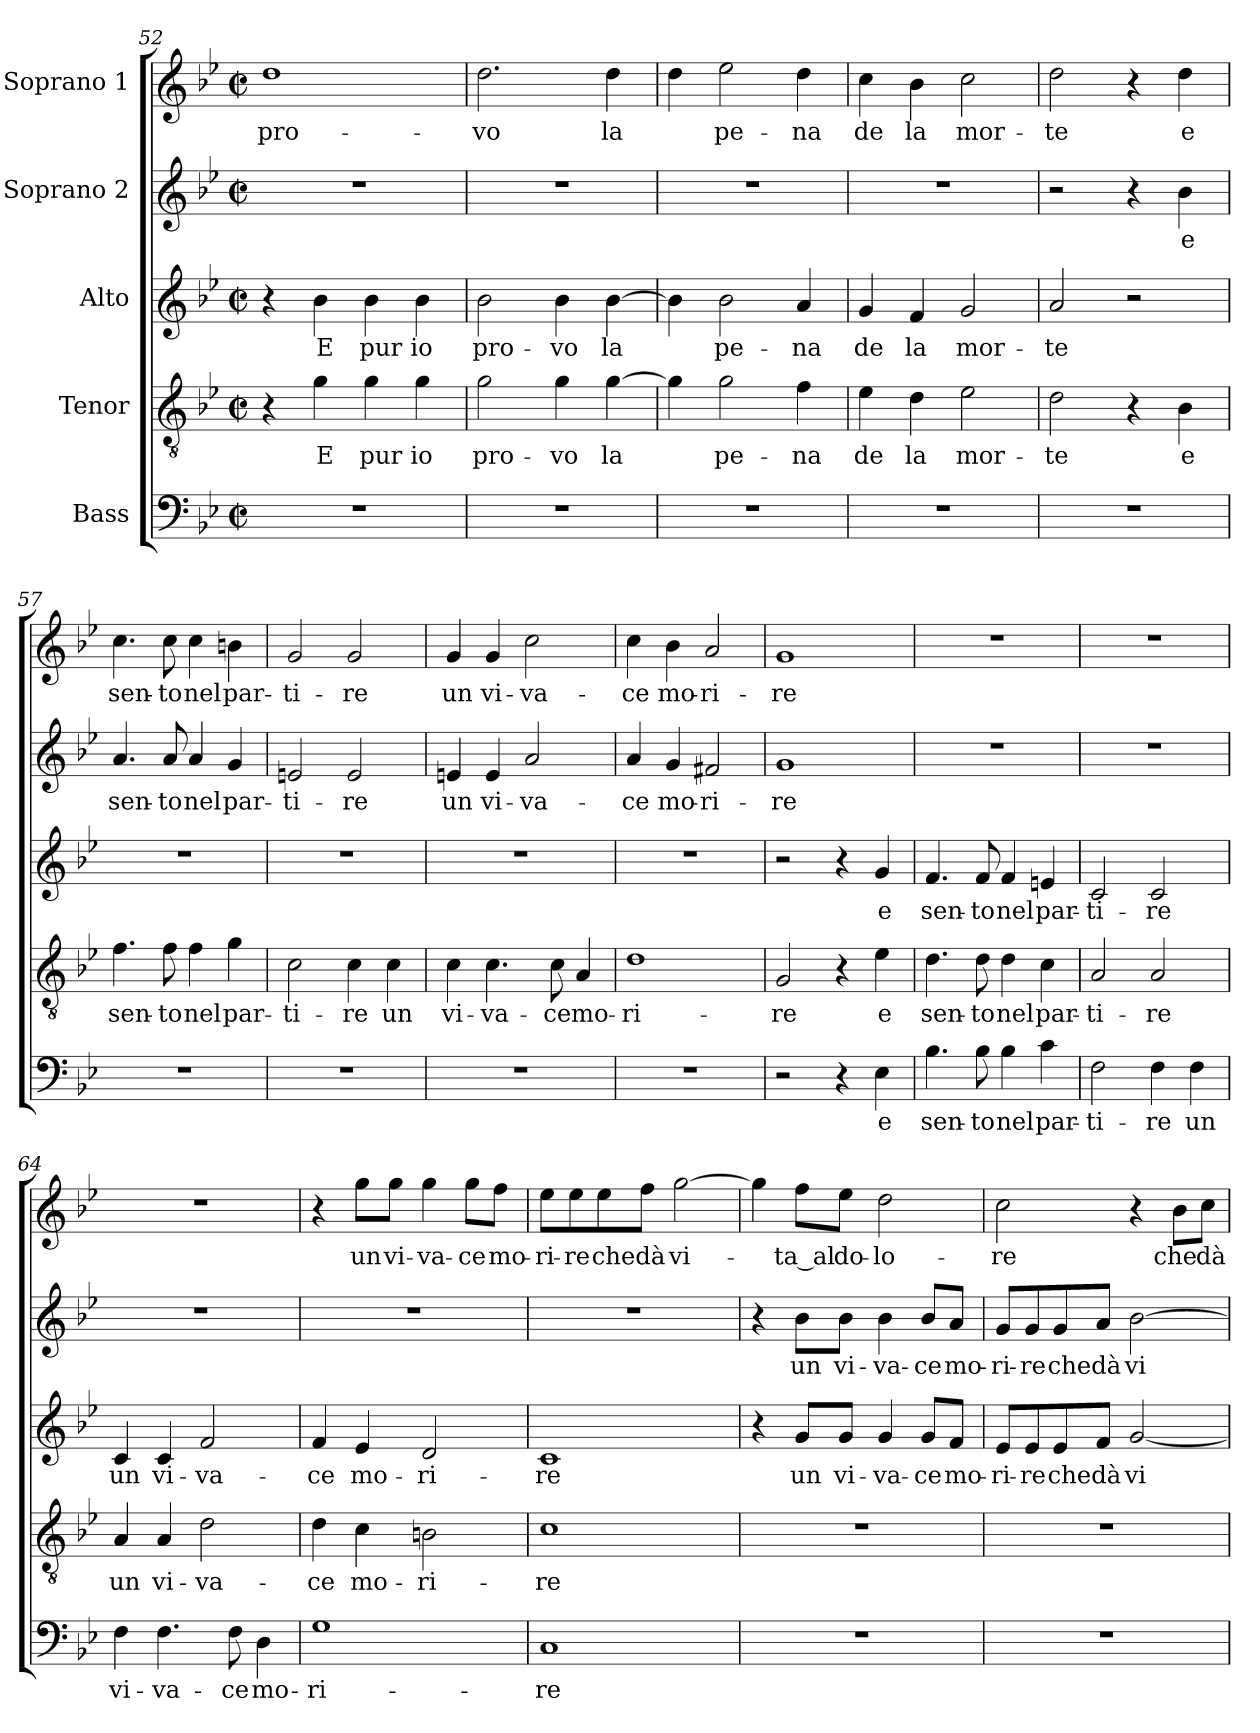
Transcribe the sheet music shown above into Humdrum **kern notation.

**kern	**text	**kern	**text	**kern	**text	**kern	**text	**kern	**text
*part5	*part5	*part4	*part4	*part3	*part3	*part2	*part2	*part1	*part1
*staff5	*staff5	*staff4	*staff4	*staff3	*staff3	*staff2	*staff2	*staff1	*staff1
*I"Bass	*	*I"Tenor	*	*I"Alto	*	*I"Soprano 2	*	*I"Soprano 1	*
!!LO:LB:g=z
*clefF4	*	*clefGv2	*	*clefG2	*	*clefG2	*	*clefG2	*
*k[b-e-]	*	*k[b-e-]	*	*k[b-e-]	*	*k[b-e-]	*	*k[b-e-]	*
*g:	*	*g:	*	*g:	*	*g:	*	*g:	*
*M2/2	*	*M2/2	*	*M2/2	*	*M2/2	*	*M2/2	*
*met(c|)	*	*met(c|)	*	*met(c|)	*	*met(c|)	*	*met(c|)	*
=52	=52	=52	=52	=52	=52	=52	=52	=52	=52
1r	.	4r	.	4r	.	1r	.	1dd	pro-
.	.	4g\	E	4b-\	E	.	.	.	.
.	.	4g\	pur	4b-\	pur	.	.	.	.
.	.	4g\	io	4b-\	io	.	.	.	.
=53	=53	=53	=53	=53	=53	=53	=53	=53	=53
1r	.	2g\	pro-	2b-\	pro-	1r	.	2.dd\	-vo
.	.	4g\	-vo	4b-\	-vo	.	.	.	.
.	.	[4g\	la	[4b-\	la	.	.	4dd\	la
=54	=54	=54	=54	=54	=54	=54	=54	=54	=54
1r	.	4g\]	.	4b-\]	.	1r	.	4dd\	.
.	.	2g\	pe-	2b-\	pe-	.	.	2ee-\	pe-
.	.	4f\	-na	4a/	-na	.	.	4dd\	-na
=55	=55	=55	=55	=55	=55	=55	=55	=55	=55
1r	.	4e-\	de	4g/	de	1r	.	4cc\	de
.	.	4d\	la	4f/	la	.	.	4b-\	la
.	.	2e-\	mor-	2g/	mor-	.	.	2cc\	mor-
=56	=56	=56	=56	=56	=56	=56	=56	=56	=56
1r	.	2d\	-te	2a/	-te	2r	.	2dd\	-te
.	.	4r	.	2r	.	4r	.	4r	.
.	.	4B-\	e	.	.	4b-\	e	4dd\	e
!!LO:PB:g=z
=57	=57	=57	=57	=57	=57	=57	=57	=57	=57
1r	.	4.f\	sen-	1r	.	4.a/	sen-	4.cc\	sen-
.	.	8f\	-to	.	.	8a/	-to	8cc\	-to
.	.	4f\	nel	.	.	4a/	nel	4cc\	nel
.	.	4g\	par-	.	.	4g/	par-	4bn\	par-
=58	=58	=58	=58	=58	=58	=58	=58	=58	=58
1r	.	2c\	-ti-	1r	.	2en/	-ti-	2g/	-ti-
.	.	4c\	-re	.	.	2e/	-re	2g/	-re
.	.	4c\	un	.	.	.	.	.	.
=59	=59	=59	=59	=59	=59	=59	=59	=59	=59
1r	.	4c\	vi-	1r	.	4en/	un	4g/	un
.	.	4.c\	-va-	.	.	4e/	vi-	4g/	vi-
.	.	.	.	.	.	2a/	-va-	2cc\	-va-
.	.	8c\	-ce	.	.	.	.	.	.
.	.	4A/	mo-	.	.	.	.	.	.
=60	=60	=60	=60	=60	=60	=60	=60	=60	=60
1r	.	1d	-ri-	1r	.	4a/	-ce	4cc\	-ce
.	.	.	.	.	.	4g/	mo-	4b-\	mo-
.	.	.	.	.	.	2f#X/	-ri-	2a/	-ri-
=61	=61	=61	=61	=61	=61	=61	=61	=61	=61
2r	.	2G/	-re	2r	.	1g	-re	1g	-re
4r	.	4r	.	4r	.	.	.	.	.
4E-\	e	4e-\	e	4g/	e	.	.	.	.
!!LO:LB:g=z
=62	=62	=62	=62	=62	=62	=62	=62	=62	=62
4.B-\	sen-	4.d\	sen-	4.f/	sen-	1r	.	1r	.
8B-\	-to	8d\	-to	8f/	-to	.	.	.	.
4B-\	nel	4d\	nel	4f/	nel	.	.	.	.
4c\	par-	4c\	par-	4en/	par-	.	.	.	.
=63	=63	=63	=63	=63	=63	=63	=63	=63	=63
2F\	-ti-	2A/	-ti-	2c/	-ti-	1r	.	1r	.
4F\	-re	2A/	-re	2c/	-re	.	.	.	.
4F\	un	.	.	.	.	.	.	.	.
=64	=64	=64	=64	=64	=64	=64	=64	=64	=64
4F\	vi-	4A/	un	4c/	un	1r	.	1r	.
4.F\	-va-	4A/	vi-	4c/	vi-	.	.	.	.
.	.	2d\	-va-	2f/	-va-	.	.	.	.
8F\	-ce	.	.	.	.	.	.	.	.
4D\	mo-	.	.	.	.	.	.	.	.
=65	=65	=65	=65	=65	=65	=65	=65	=65	=65
1G	-ri-	4d\	-ce	4f/	-ce	1r	.	4r	.
.	.	4c\	mo-	4e-/	mo-	.	.	8gg\L	un
.	.	.	.	.	.	.	.	8gg\J	vi-
.	.	2Bn\	-ri-	2d/	-ri-	.	.	4gg\	-va-
.	.	.	.	.	.	.	.	8gg\L	-ce
.	.	.	.	.	.	.	.	8ff\J	mo-
!!LO:LB:g=z
=66	=66	=66	=66	=66	=66	=66	=66	=66	=66
1C	-re	1c	-re	1c	-re	1r	.	8ee-\L	-ri-
.	.	.	.	.	.	.	.	8ee-\	-re
.	.	.	.	.	.	.	.	8ee-\	che
.	.	.	.	.	.	.	.	8ff\J	dà
.	.	.	.	.	.	.	.	[2gg\	vi-
=67	=67	=67	=67	=67	=67	=67	=67	=67	=67
1r	.	1r	.	4r	.	4r	.	4gg\]	.
.	.	.	.	8g/L	un	8b-\L	un	8ff\L	-ta_al
.	.	.	.	8g/J	vi-	8b-\J	vi-	8ee-\J	do-
.	.	.	.	4g/	-va-	4b-\	-va-	2dd\	-lo-
.	.	.	.	8g/L	-ce	8b-/L	-ce	.	.
.	.	.	.	8f/J	mo-	8a/J	mo-	.	.
=68	=68	=68	=68	=68	=68	=68	=68	=68	=68
1r	.	1r	.	8e-/L	-ri-	8g/L	-ri-	2cc\	-re
.	.	.	.	8e-/	-re	8g/	-re	.	.
.	.	.	.	8e-/	che	8g/	che	.	.
.	.	.	.	8f/J	dà	8a/J	dà	.	.
.	.	.	.	[2g/	vi-	[2b-\	vi-	4r	.
.	.	.	.	.	.	.	.	8b-\L	che
.	.	.	.	.	.	.	.	8cc\J	dà
=	=	=	=	=	=	=	=	=	=
*-	*-	*-	*-	*-	*-	*-	*-	*-	*-
